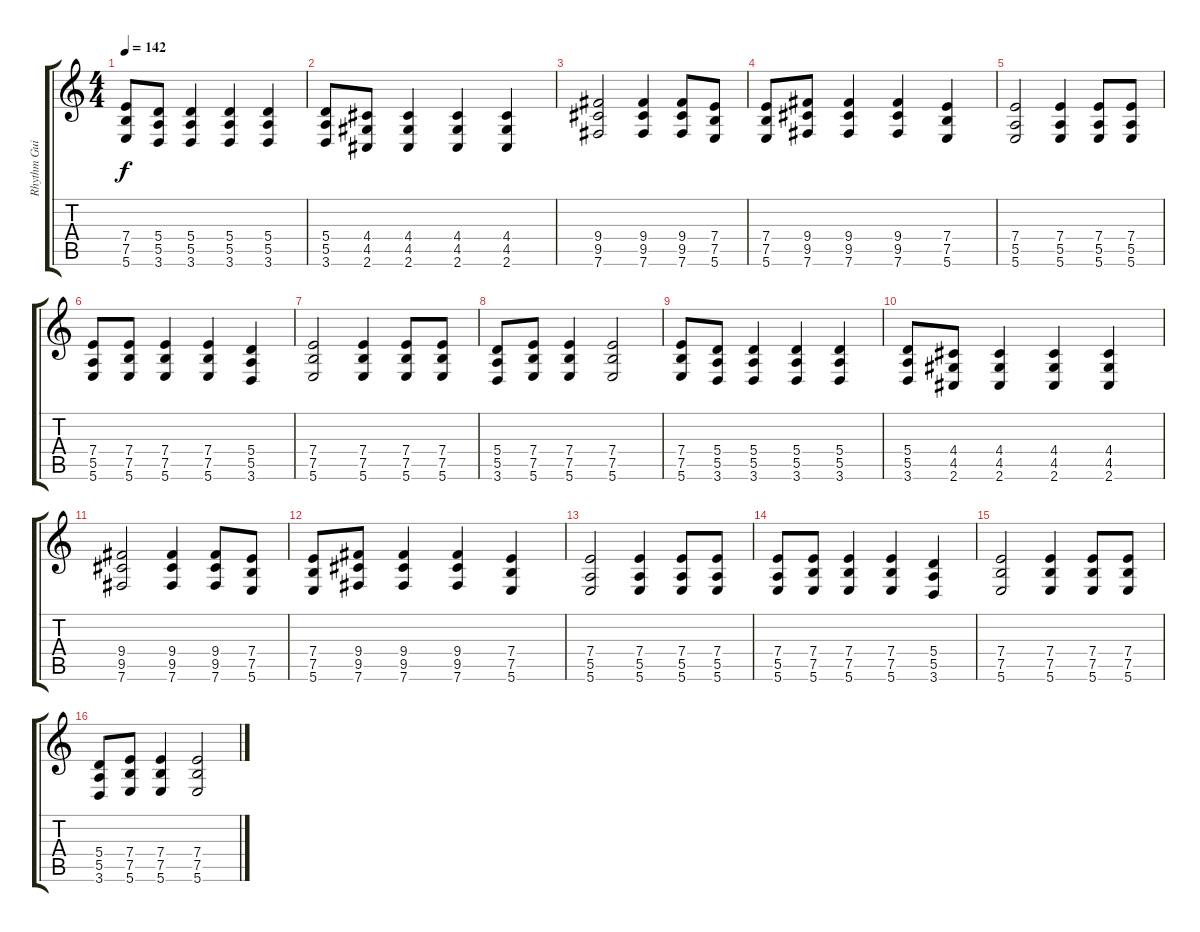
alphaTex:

\track ("Rhythm Guitar Right" "Rhythm Gui") {instrument overdrivenguitar}
\staff {score tabs}
\tuning (B3 Gb3 D3 A2 E2 B1) {hide}
\ts (4 4)
\tempo 142
\clef g2
\ks c
(7.4 7.5 5.6).8{dy f} (5.4 5.5 3.6).8 (5.4 5.5 3.6).4 (5.4 5.5 3.6).4 (5.4 5.5 3.6).4 |
(5.4 5.5 3.6).8 (4.4 4.5 2.6).8 (4.4 4.5 2.6).4 (4.4 4.5 2.6).4 (4.4 4.5 2.6).4 |
(9.4 9.5 7.6).2 (9.4 9.5 7.6).4 (9.4 9.5 7.6).8 (7.4 7.5 5.6).8 |
(7.4 7.5 5.6).8 (9.4 9.5 7.6).8 (9.4 9.5 7.6).4 (9.4 9.5 7.6).4 (7.4 7.5 5.6).4 |
(7.4 5.5 5.6).2 (7.4 5.5 5.6).4 (7.4 5.5 5.6).8 (7.4 5.5 5.6).8 |
(7.4 5.5 5.6).8 (7.4 7.5 5.6).8 (7.4 7.5 5.6).4 (7.4 7.5 5.6).4 (5.4 5.5 3.6).4 |
(7.4 7.5 5.6).2 (7.4 7.5 5.6).4 (7.4 7.5 5.6).8 (7.4 7.5 5.6).8 |
(5.4 5.5 3.6).8 (7.4 7.5 5.6).8 (7.4 7.5 5.6).4 (7.4 7.5 5.6).2 |
(7.4 7.5 5.6).8 (5.4 5.5 3.6).8 (5.4 5.5 3.6).4 (5.4 5.5 3.6).4 (5.4 5.5 3.6).4 |
(5.4 5.5 3.6).8 (4.4 4.5 2.6).8 (4.4 4.5 2.6).4 (4.4 4.5 2.6).4 (4.4 4.5 2.6).4 |
(9.4 9.5 7.6).2 (9.4 9.5 7.6).4 (9.4 9.5 7.6).8 (7.4 7.5 5.6).8 |
(7.4 7.5 5.6).8 (9.4 9.5 7.6).8 (9.4 9.5 7.6).4 (9.4 9.5 7.6).4 (7.4 7.5 5.6).4 |
(7.4 5.5 5.6).2 (7.4 5.5 5.6).4 (7.4 5.5 5.6).8 (7.4 5.5 5.6).8 |
(7.4 5.5 5.6).8 (7.4 7.5 5.6).8 (7.4 7.5 5.6).4 (7.4 7.5 5.6).4 (5.4 5.5 3.6).4 |
(7.4 7.5 5.6).2 (7.4 7.5 5.6).4 (7.4 7.5 5.6).8 (7.4 7.5 5.6).8 |
(5.4 5.5 3.6).8 (7.4 7.5 5.6).8 (7.4 7.5 5.6).4 (7.4 7.5 5.6).2
